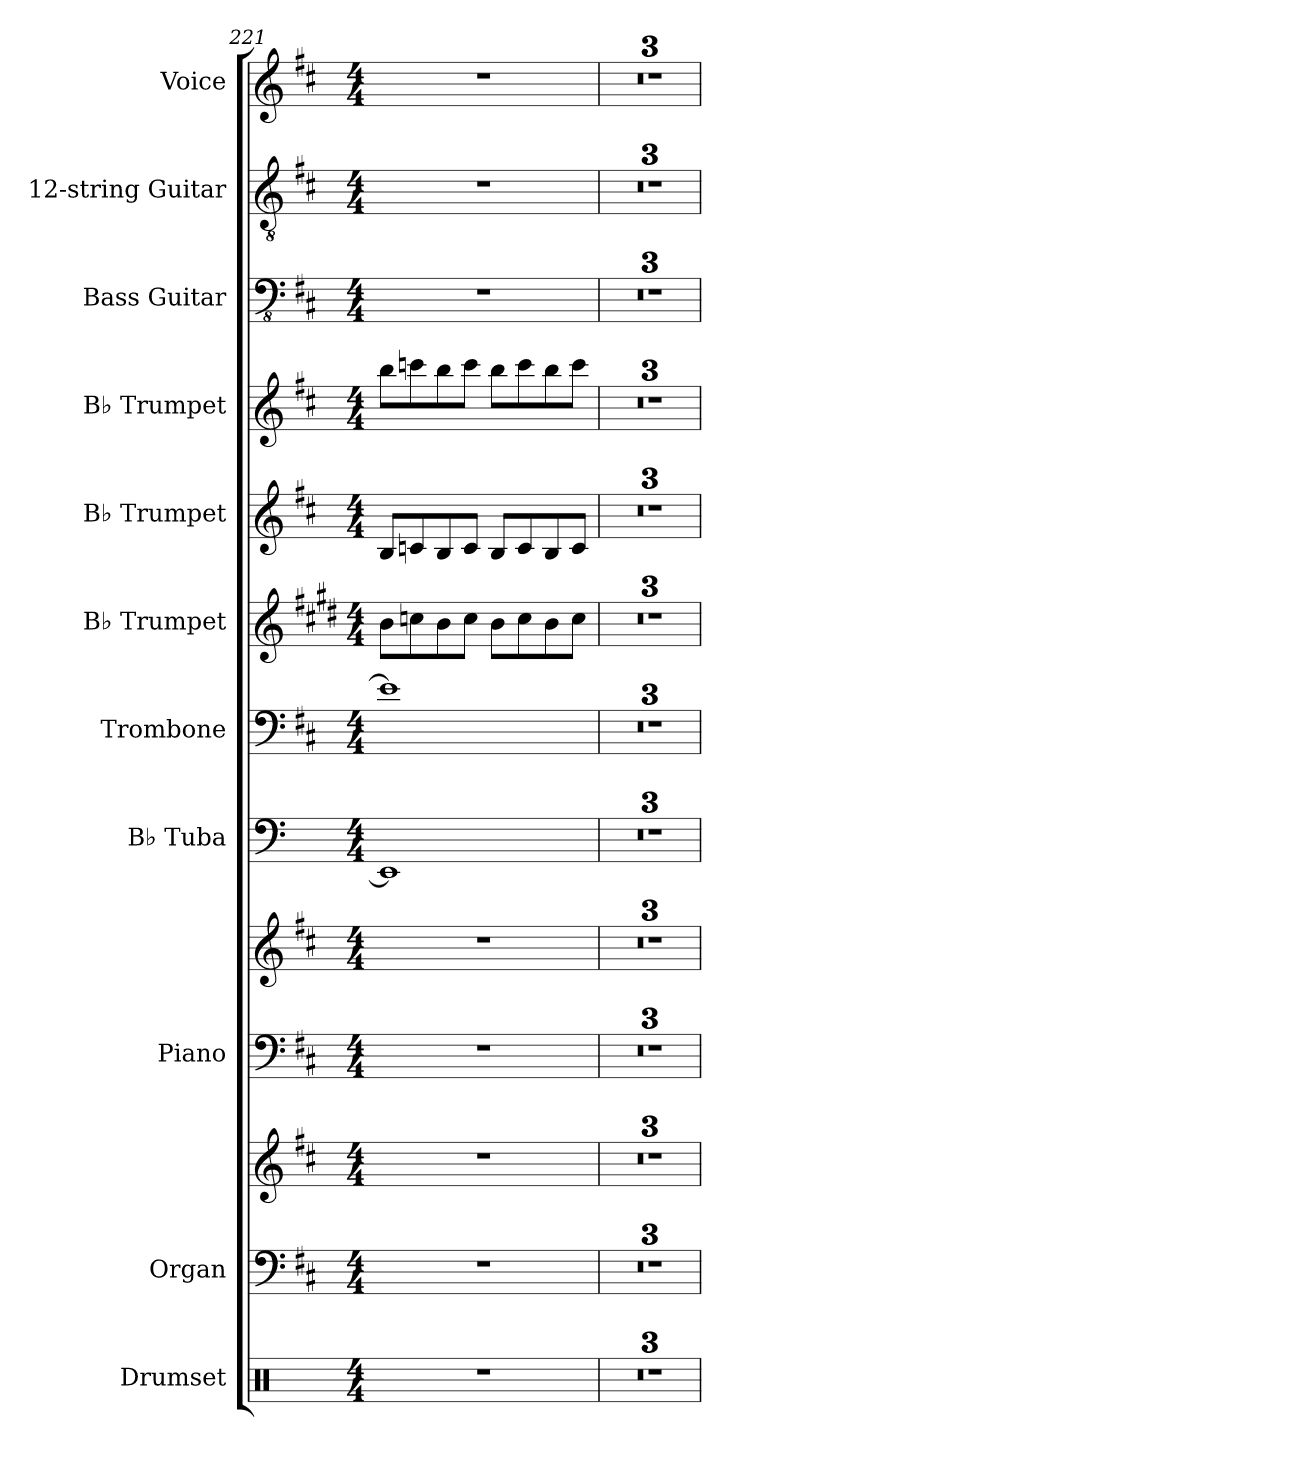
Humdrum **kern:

**kern	**kern	**kern	**kern	**kern	**kern	**kern	**kern	**kern	**kern	**kern	**kern	**kern
*part11	*part10	*part10	*part9	*part9	*part8	*part7	*part6	*part5	*part4	*part3	*part2	*part1
*staff13	*staff12	*staff11	*staff10	*staff9	*staff8	*staff7	*staff6	*staff5	*staff4	*staff3	*staff2	*staff1
*I"Drumset	*I"Organ	*	*I"Piano	*	*I"B♭ Tuba	*I"Trombone	*I"B♭ Trumpet	*I"B♭ Trumpet	*I"B♭ Trumpet	*I"Bass Guitar	*I"12-string Guitar	*I"Voice
*I'Drs.	*I'Org.	*	*I'Pno.	*	*I'B♭ Tu.	*I'Trb.	*I'B♭ Tpt.	*I'B♭ Tpt.	*I'B♭ Tpt.	*I'B. Guit.	*I'12-str. Guit.	*I'Vo.
*clefX	*clefF4	*clefG2	*clefF4	*clefG2	*clefF4	*clefF4	*clefG2	*clefG2	*clefG2	*clefFv4	*clefGv2	*clefG2
*	*	*	*	*	*	*	*ITrd1c2	*ITrd1c2	*ITrd1c2	*	*	*
*k[]	*k[f#c#]	*k[f#c#]	*k[f#c#]	*k[f#c#]	*k[]	*k[f#c#]	*k[f#c#]	*k[]	*k[]	*k[f#c#]	*k[f#c#]	*k[f#c#]
*C:	*D:	*D:	*D:	*D:	*C:	*D:	*D:	*C:	*C:	*D:	*D:	*D:
*M4/4	*M4/4	*M4/4	*M4/4	*M4/4	*M4/4	*M4/4	*M4/4	*M4/4	*M4/4	*M4/4	*M4/4	*M4/4
=221	=221	=221	=221	=221	=221	=221	=221	=221	=221	=221	=221	=221
1r	1r	1r	1r	1r	1EE]	1e]	8a\L	8A/L	8aa\L	1r	1r	1r
.	.	.	.	.	.	.	8b-X\	8B-X/	8bb-X\	.	.	.
.	.	.	.	.	.	.	8a\	8A/	8aa\	.	.	.
.	.	.	.	.	.	.	8b-\J	8B-/J	8bb-\J	.	.	.
.	.	.	.	.	.	.	8a\L	8A/L	8aa\L	.	.	.
.	.	.	.	.	.	.	8b-\	8B-/	8bb-\	.	.	.
.	.	.	.	.	.	.	8a\	8A/	8aa\	.	.	.
.	.	.	.	.	.	.	8b-\J	8B-/J	8bb-\J	.	.	.
=222	=222	=222	=222	=222	=222	=222	=222	=222	=222	=222	=222	=222
1r	1r	1r	1r	1r	1r	1r	1r	1r	1r	1r	1r	1r
=223	=223	=223	=223	=223	=223	=223	=223	=223	=223	=223	=223	=223
1r	1r	1r	1r	1r	1r	1r	1r	1r	1r	1r	1r	1r
=224	=224	=224	=224	=224	=224	=224	=224	=224	=224	=224	=224	=224
1r	1r	1r	1r	1r	1r	1r	1r	1r	1r	1r	1r	1r
=	=	=	=	=	=	=	=	=	=	=	=	=
*-	*-	*-	*-	*-	*-	*-	*-	*-	*-	*-	*-	*-
